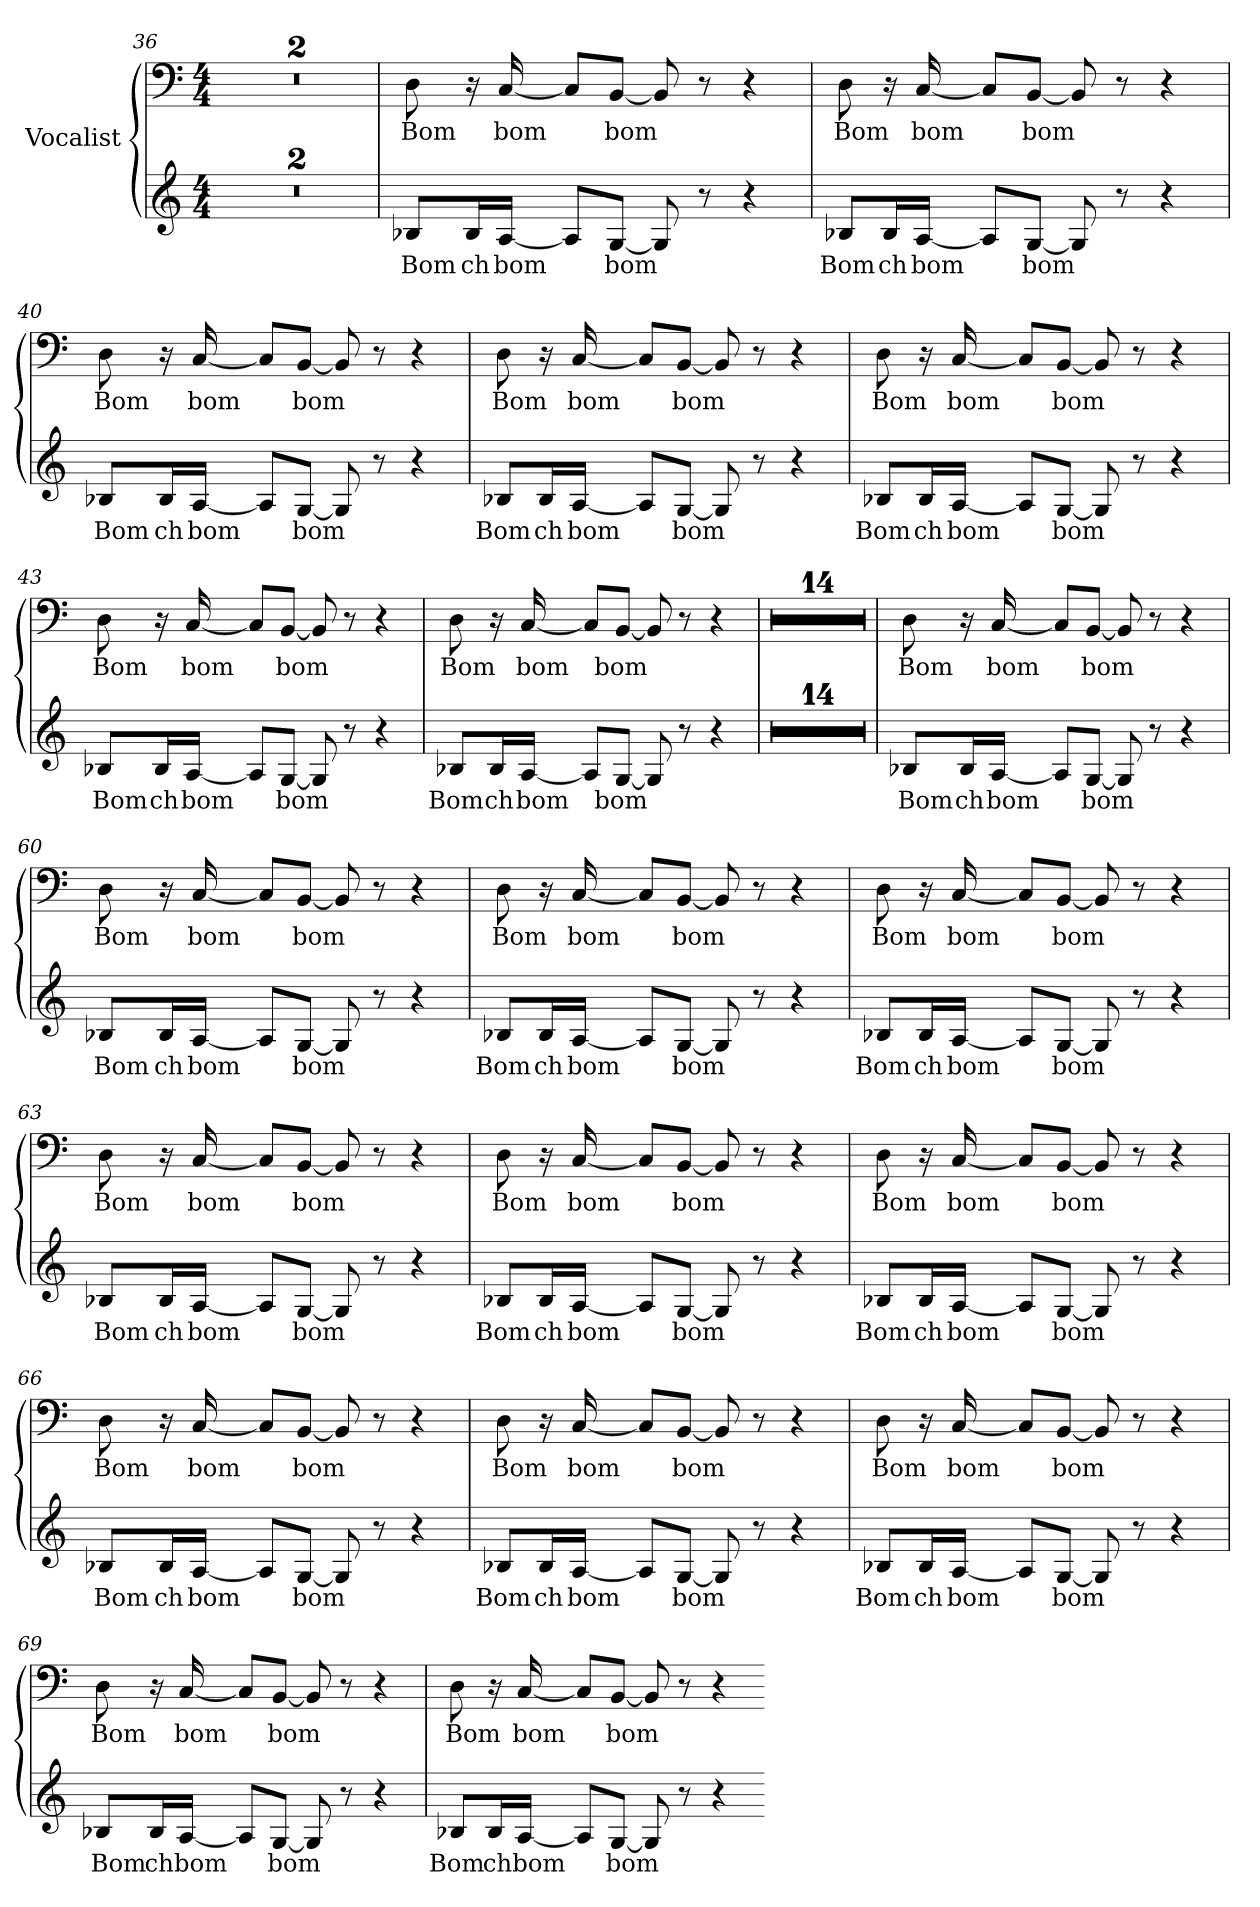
**kern	**text	**kern	**text
*part1	*part1	*part1	*part1
*staff2	*staff2	*staff1	*staff1
*I"Vocalist	*	*	*
*clefG2	*	*clefF4	*
*M4/4	*	*M4/4	*
=36	=36	=36	=36
1r	.	1r	.
=37	=37	=37	=37
1r	.	1r	.
=38	=38	=38	=38
8B-X/L	Bom	8D	Bom
16B-/L	ch	16r	.
[16A/JJ	bom	[16C	bom
8A/L]	_	8C/L]	_
[8G/J	bom	[8BB/J	bom
8G]	_	8BB]	_
8r	.	8r	.
4r	.	4r	.
=39	=39	=39	=39
8B-X/L	Bom	8D	Bom
16B-/L	ch	16r	.
[16A/JJ	bom	[16C	bom
8A/L]	_	8C/L]	_
[8G/J	bom	[8BB/J	bom
8G]	_	8BB]	_
8r	.	8r	.
4r	.	4r	.
=40	=40	=40	=40
8B-X/L	Bom	8D	Bom
16B-/L	ch	16r	.
[16A/JJ	bom	[16C	bom
8A/L]	_	8C/L]	_
[8G/J	bom	[8BB/J	bom
8G]	_	8BB]	_
8r	.	8r	.
4r	.	4r	.
=41	=41	=41	=41
8B-X/L	Bom	8D	Bom
16B-/L	ch	16r	.
[16A/JJ	bom	[16C	bom
8A/L]	_	8C/L]	_
[8G/J	bom	[8BB/J	bom
8G]	_	8BB]	_
8r	.	8r	.
4r	.	4r	.
=42	=42	=42	=42
8B-X/L	Bom	8D	Bom
16B-/L	ch	16r	.
[16A/JJ	bom	[16C	bom
8A/L]	_	8C/L]	_
[8G/J	bom	[8BB/J	bom
8G]	_	8BB]	_
8r	.	8r	.
4r	.	4r	.
=43	=43	=43	=43
8B-X/L	Bom	8D	Bom
16B-/L	ch	16r	.
[16A/JJ	bom	[16C	bom
8A/L]	_	8C/L]	_
[8G/J	bom	[8BB/J	bom
8G]	_	8BB]	_
8r	.	8r	.
4r	.	4r	.
=44	=44	=44	=44
8B-X/L	Bom	8D	Bom
16B-/L	ch	16r	.
[16A/JJ	bom	[16C	bom
8A/L]	_	8C/L]	_
[8G/J	bom	[8BB/J	bom
8G]	_	8BB]	_
8r	.	8r	.
4r	.	4r	.
=45	=45	=45	=45
1r	.	1r	.
=46	=46	=46	=46
1r	.	1r	.
=47	=47	=47	=47
1r	.	1r	.
=48	=48	=48	=48
1r	.	1r	.
=49	=49	=49	=49
1r	.	1r	.
=50	=50	=50	=50
1r	.	1r	.
=51	=51	=51	=51
1r	.	1r	.
=52	=52	=52	=52
1r	.	1r	.
=53	=53	=53	=53
1r	.	1r	.
=54	=54	=54	=54
1r	.	1r	.
=55	=55	=55	=55
1r	.	1r	.
=56	=56	=56	=56
1r	.	1r	.
=57	=57	=57	=57
1r	.	1r	.
=58	=58	=58	=58
1r	.	1r	.
=59	=59	=59	=59
8B-X/L	Bom	8D	Bom
16B-/L	ch	16r	.
[16A/JJ	bom	[16C	bom
8A/L]	_	8C/L]	_
[8G/J	bom	[8BB/J	bom
8G]	_	8BB]	_
8r	.	8r	.
4r	.	4r	.
=60	=60	=60	=60
8B-X/L	Bom	8D	Bom
16B-/L	ch	16r	.
[16A/JJ	bom	[16C	bom
8A/L]	_	8C/L]	_
[8G/J	bom	[8BB/J	bom
8G]	_	8BB]	_
8r	.	8r	.
4r	.	4r	.
=61	=61	=61	=61
8B-X/L	Bom	8D	Bom
16B-/L	ch	16r	.
[16A/JJ	bom	[16C	bom
8A/L]	_	8C/L]	_
[8G/J	bom	[8BB/J	bom
8G]	_	8BB]	_
8r	.	8r	.
4r	.	4r	.
=62	=62	=62	=62
8B-X/L	Bom	8D	Bom
16B-/L	ch	16r	.
[16A/JJ	bom	[16C	bom
8A/L]	_	8C/L]	_
[8G/J	bom	[8BB/J	bom
8G]	_	8BB]	_
8r	.	8r	.
4r	.	4r	.
=63	=63	=63	=63
8B-X/L	Bom	8D	Bom
16B-/L	ch	16r	.
[16A/JJ	bom	[16C	bom
8A/L]	_	8C/L]	_
[8G/J	bom	[8BB/J	bom
8G]	_	8BB]	_
8r	.	8r	.
4r	.	4r	.
=64	=64	=64	=64
8B-X/L	Bom	8D	Bom
16B-/L	ch	16r	.
[16A/JJ	bom	[16C	bom
8A/L]	_	8C/L]	_
[8G/J	bom	[8BB/J	bom
8G]	_	8BB]	_
8r	.	8r	.
4r	.	4r	.
=65	=65	=65	=65
8B-X/L	Bom	8D	Bom
16B-/L	ch	16r	.
[16A/JJ	bom	[16C	bom
8A/L]	_	8C/L]	_
[8G/J	bom	[8BB/J	bom
8G]	_	8BB]	_
8r	.	8r	.
4r	.	4r	.
=66	=66	=66	=66
8B-X/L	Bom	8D	Bom
16B-/L	ch	16r	.
[16A/JJ	bom	[16C	bom
8A/L]	_	8C/L]	_
[8G/J	bom	[8BB/J	bom
8G]	_	8BB]	_
8r	.	8r	.
4r	.	4r	.
=67	=67	=67	=67
8B-X/L	Bom	8D	Bom
16B-/L	ch	16r	.
[16A/JJ	bom	[16C	bom
8A/L]	_	8C/L]	_
[8G/J	bom	[8BB/J	bom
8G]	_	8BB]	_
8r	.	8r	.
4r	.	4r	.
=68	=68	=68	=68
8B-X/L	Bom	8D	Bom
16B-/L	ch	16r	.
[16A/JJ	bom	[16C	bom
8A/L]	_	8C/L]	_
[8G/J	bom	[8BB/J	bom
8G]	_	8BB]	_
8r	.	8r	.
4r	.	4r	.
=69	=69	=69	=69
8B-X/L	Bom	8D	Bom
16B-/L	ch	16r	.
[16A/JJ	bom	[16C	bom
8A/L]	_	8C/L]	_
[8G/J	bom	[8BB/J	bom
8G]	_	8BB]	_
8r	.	8r	.
4r	.	4r	.
=70	=70	=70	=70
8B-X/L	Bom	8D	Bom
16B-/L	ch	16r	.
[16A/JJ	bom	[16C	bom
8A/L]	_	8C/L]	_
[8G/J	bom	[8BB/J	bom
8G]	_	8BB]	_
8r	.	8r	.
4r	.	4r	.
=-	=-	=-	=-
*-	*-	*-	*-
